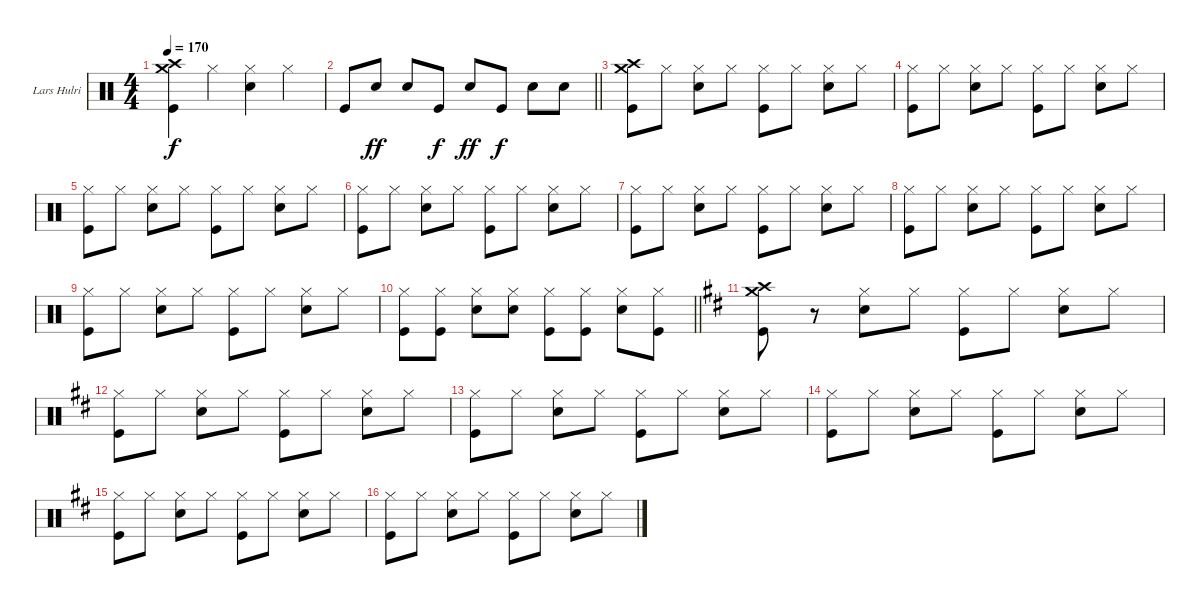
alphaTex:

\bracketExtendMode groupsimilarinstruments
\firstSystemTrackNameOrientation horizontal
\otherSystemsTrackNameOrientation horizontal
\track ("Lars Hulrich" "Lars Hulri") {instrument percussion}
\staff {score}
\articulation defaults
\ts (4 4)
\tempo 170
\clef neutral
\ks c
("Crash medium (hit)" "Crash high (hit)" "Kick (hit)").4{dy f} "Hi-Hat (closed)".4 ("Hi-Hat (closed)" "Snare (hit) 2").4 "Hi-Hat (closed)".4 |
\barLineRight lightlight "Kick (hit)".8 "Snare (hit) 2".8{dy ff} "Snare (hit) 2".8 "Kick (hit)".8{dy f} "Snare (hit) 2".8{dy ff} "Kick (hit)".8{dy f} "Snare (hit) 2".8 "Snare (hit) 2".8
|
("Crash medium (hit)" "Crash high (hit)" "Kick (hit)").8 "Hi-Hat (closed)".8 ("Hi-Hat (closed)" "Snare (hit) 2").8 "Hi-Hat (closed)".8 ("Hi-Hat (closed)" "Kick (hit)").8 "Hi-Hat (closed)".8 ("Hi-Hat (closed)" "Snare (hit) 2").8 "Hi-Hat (closed)".8 |
("Hi-Hat (closed)" "Kick (hit)").8 "Hi-Hat (closed)".8 ("Hi-Hat (closed)" "Snare (hit) 2").8 "Hi-Hat (closed)".8 ("Hi-Hat (closed)" "Kick (hit)").8 "Hi-Hat (closed)".8 ("Hi-Hat (closed)" "Snare (hit) 2").8 "Hi-Hat (closed)".8 |
("Hi-Hat (closed)" "Kick (hit)").8 "Hi-Hat (closed)".8 ("Hi-Hat (closed)" "Snare (hit) 2").8 "Hi-Hat (closed)".8 ("Hi-Hat (closed)" "Kick (hit)").8 "Hi-Hat (closed)".8 ("Hi-Hat (closed)" "Snare (hit) 2").8 "Hi-Hat (closed)".8 |
("Hi-Hat (closed)" "Kick (hit)").8 "Hi-Hat (closed)".8 ("Hi-Hat (closed)" "Snare (hit) 2").8 "Hi-Hat (closed)".8 ("Hi-Hat (closed)" "Kick (hit)").8 "Hi-Hat (closed)".8 ("Hi-Hat (closed)" "Snare (hit) 2").8 "Hi-Hat (closed)".8 |
("Hi-Hat (closed)" "Kick (hit)").8 "Hi-Hat (closed)".8 ("Hi-Hat (closed)" "Snare (hit) 2").8 "Hi-Hat (closed)".8 ("Hi-Hat (closed)" "Kick (hit)").8 "Hi-Hat (closed)".8 ("Hi-Hat (closed)" "Snare (hit) 2").8 "Hi-Hat (closed)".8 |
("Hi-Hat (closed)" "Kick (hit)").8 "Hi-Hat (closed)".8 ("Hi-Hat (closed)" "Snare (hit) 2").8 "Hi-Hat (closed)".8 ("Hi-Hat (closed)" "Kick (hit)").8 "Hi-Hat (closed)".8 ("Hi-Hat (closed)" "Snare (hit) 2").8 "Hi-Hat (closed)".8 |
("Hi-Hat (closed)" "Kick (hit)").8 "Hi-Hat (closed)".8 ("Hi-Hat (closed)" "Snare (hit) 2").8 "Hi-Hat (closed)".8 ("Hi-Hat (closed)" "Kick (hit)").8 "Hi-Hat (closed)".8 ("Hi-Hat (closed)" "Snare (hit) 2").8 "Hi-Hat (closed)".8 |
\barLineRight lightlight
("Hi-Hat (closed)" "Kick (hit)").8 ("Hi-Hat (closed)" "Kick (hit)").8 ("Hi-Hat (closed)" "Snare (hit) 2").8 ("Hi-Hat (closed)" "Snare (hit) 2").8 ("Hi-Hat (closed)" "Kick (hit)").8 ("Hi-Hat (closed)" "Kick (hit)").8 ("Hi-Hat (closed)" "Snare (hit) 2").8 ("Hi-Hat (closed)" "Kick (hit)").8 |
\ks bminor
("Crash high (hit)" "Crash medium (hit)" "Kick (hit)").8 r.8 ("Hi-Hat (closed)" "Snare (hit) 2").8 "Hi-Hat (closed)".8 ("Hi-Hat (closed)" "Kick (hit)").8 "Hi-Hat (closed)".8 ("Hi-Hat (closed)" "Snare (hit) 2").8 "Hi-Hat (closed)".8 |
("Hi-Hat (closed)" "Kick (hit)").8 "Hi-Hat (closed)".8 ("Hi-Hat (closed)" "Snare (hit) 2").8 "Hi-Hat (closed)".8 ("Hi-Hat (closed)" "Kick (hit)").8 "Hi-Hat (closed)".8 ("Hi-Hat (closed)" "Snare (hit) 2").8 "Hi-Hat (closed)".8 |
("Hi-Hat (closed)" "Kick (hit)").8 "Hi-Hat (closed)".8 ("Hi-Hat (closed)" "Snare (hit) 2").8 "Hi-Hat (closed)".8 ("Hi-Hat (closed)" "Kick (hit)").8 "Hi-Hat (closed)".8 ("Hi-Hat (closed)" "Snare (hit) 2").8 "Hi-Hat (closed)".8 |
("Hi-Hat (closed)" "Kick (hit)").8 "Hi-Hat (closed)".8 ("Hi-Hat (closed)" "Snare (hit) 2").8 "Hi-Hat (closed)".8 ("Hi-Hat (closed)" "Kick (hit)").8 "Hi-Hat (closed)".8 ("Hi-Hat (closed)" "Snare (hit) 2").8 "Hi-Hat (closed)".8 |
("Hi-Hat (closed)" "Kick (hit)").8 "Hi-Hat (closed)".8 ("Hi-Hat (closed)" "Snare (hit) 2").8 "Hi-Hat (closed)".8 ("Hi-Hat (closed)" "Kick (hit)").8 "Hi-Hat (closed)".8 ("Hi-Hat (closed)" "Snare (hit) 2").8 "Hi-Hat (closed)".8 |
("Hi-Hat (closed)" "Kick (hit)").8 "Hi-Hat (closed)".8 ("Hi-Hat (closed)" "Snare (hit) 2").8 "Hi-Hat (closed)".8 ("Hi-Hat (closed)" "Kick (hit)").8 "Hi-Hat (closed)".8 ("Hi-Hat (closed)" "Snare (hit) 2").8 "Hi-Hat (closed)".8
